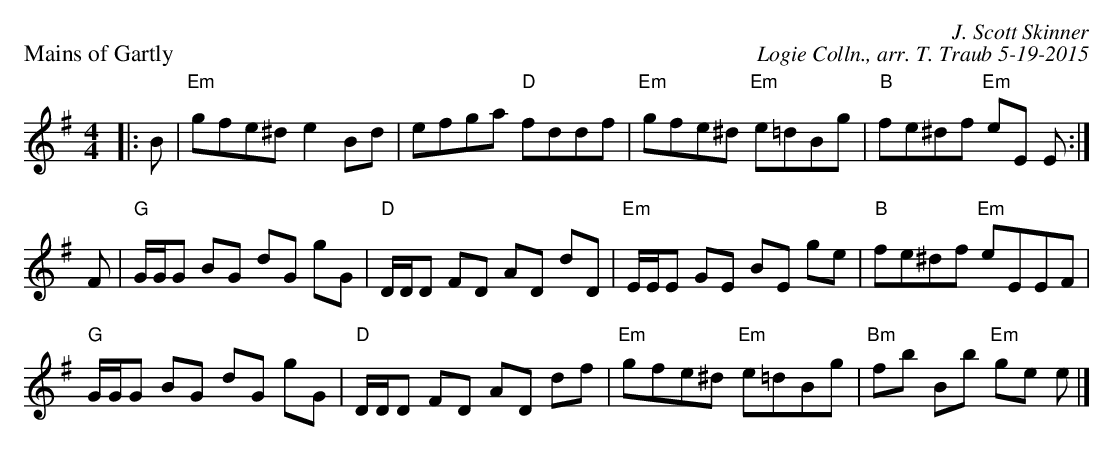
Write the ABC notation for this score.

X:1
P: Mains of Gartly
C: J. Scott Skinner
C: Logie Colln., arr. T. Traub 5-19-2015
M: 4/4
K: Em
L: 1/8
|: B|"Em"gfe^d e2 Bd|efga "D"fddf|"Em"gfe^d "Em"e=dBg|"B"fe^df "Em"eE E :|
F|"G"G/G/G BG dG gG|"D"D/D/D FD AD dD|"Em"E/E/E GE BE ge|"B"fe^df "Em"eEEF|
"G"G/G/G BG dG gG|"D"D/D/D FD AD df|"Em"gfe^d "Em"e=dBg|"Bm"fb Bb "Em"ge e|]
